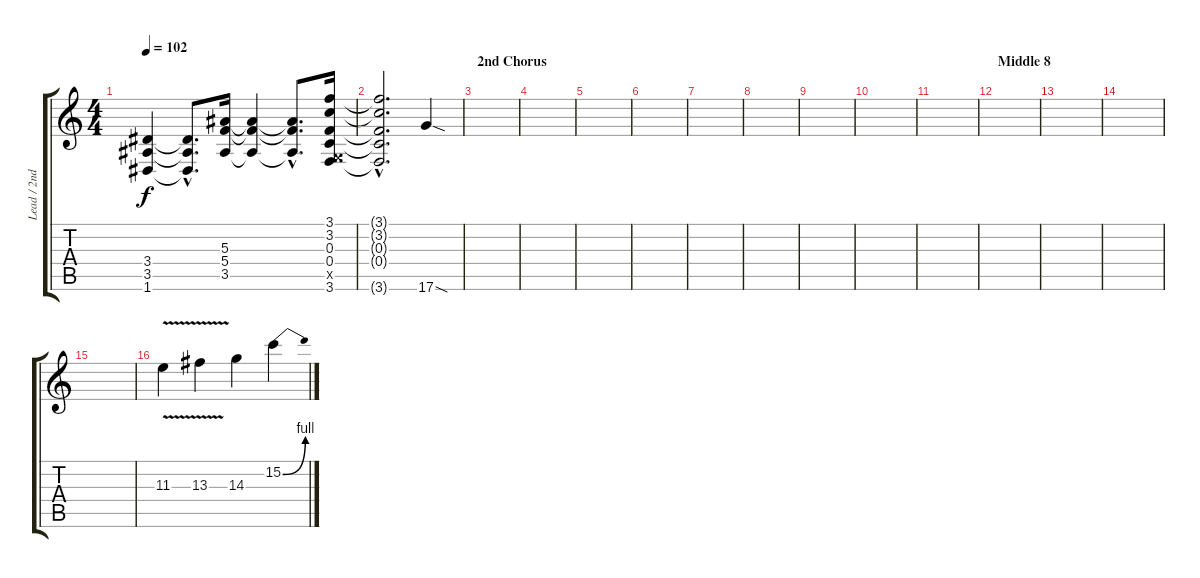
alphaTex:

\track ("Lead / 2nd Guitar" "Lead / 2nd") {instrument overdrivenguitar}
\staff {score tabs}
\tuning (D4 A3 F3 C3 G2 D2) {hide}
\ts (4 4)
\tempo 102
\clef g2
\ks c
(3.4{t} 3.5{t} 1.6{t}).4{dy f} (3.4{hac t} 3.5{hac t} 1.6{hac t}).8{d} (5.3 5.4 3.5).16 (5.3{t} 5.4{t} 3.5{t}).4 (5.3{hac t} 5.4{hac t} 3.5{hac t}).8{d} (3.1 3.2 0.3 0.4 0.5{x} 3.6).16 |
(3.1{hac t} 3.2{hac t} 0.3{hac t} 0.4{hac t} 3.6{hac t}).2{d} 17.6{sod}.4 |
\section ("" "2nd Chorus")
|
|
|
|
|
|
|
|
|
\section ("" "Middle 8")
|
|
|
|
11.3{v}.4 13.3{v}.4 14.3.4 15.2{be (bend 0 0 60 4)}.4
